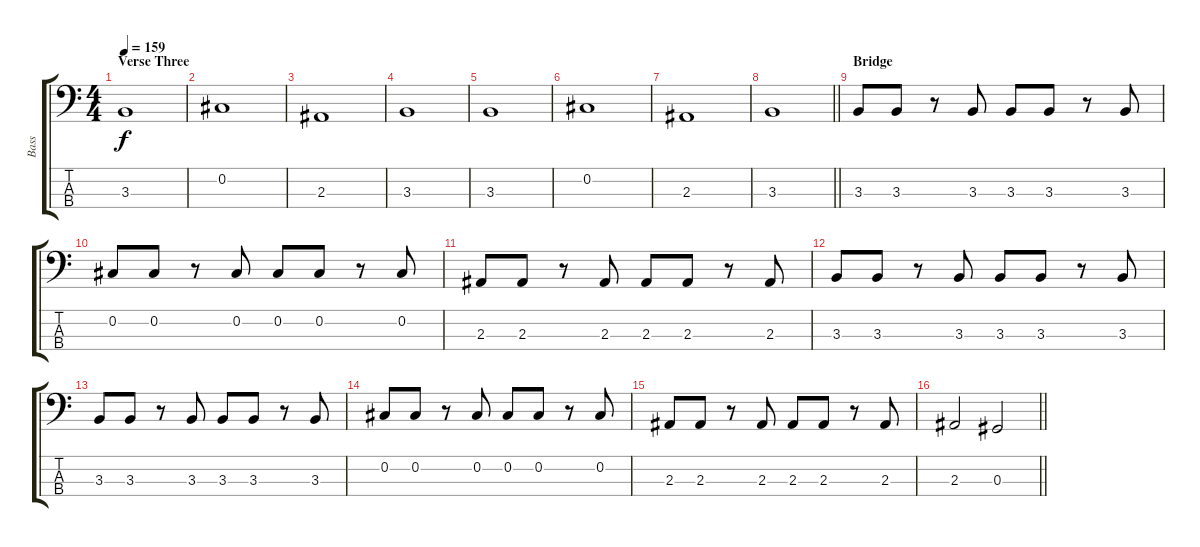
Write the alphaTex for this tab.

\track ("Bass" "Bass") {instrument electricbasspick}
\staff {score tabs}
\tuning (Gb2 Db2 Ab1 Db1) {hide}
\ts (4 4)
\section ("" "Verse Three")
\tempo 159
\clef f4
\ks c
3.3.1{dy f} |
0.2.1 |
2.3.1 |
3.3.1 |
3.3.1 |
0.2.1 |
2.3.1 |
\barLineRight lightlight
3.3.1 |
\section ("" "Bridge")
3.3.8 3.3.8 r.8 3.3.8 3.3.8 3.3.8 r.8 3.3.8 |
0.2.8 0.2.8 r.8 0.2.8 0.2.8 0.2.8 r.8 0.2.8 |
2.3.8 2.3.8 r.8 2.3.8 2.3.8 2.3.8 r.8 2.3.8 |
3.3.8 3.3.8 r.8 3.3.8 3.3.8 3.3.8 r.8 3.3.8 |
3.3.8 3.3.8 r.8 3.3.8 3.3.8 3.3.8 r.8 3.3.8 |
0.2.8 0.2.8 r.8 0.2.8 0.2.8 0.2.8 r.8 0.2.8 |
2.3.8 2.3.8 r.8 2.3.8 2.3.8 2.3.8 r.8 2.3.8 |
\barLineRight lightlight
2.3.2 0.3.2
